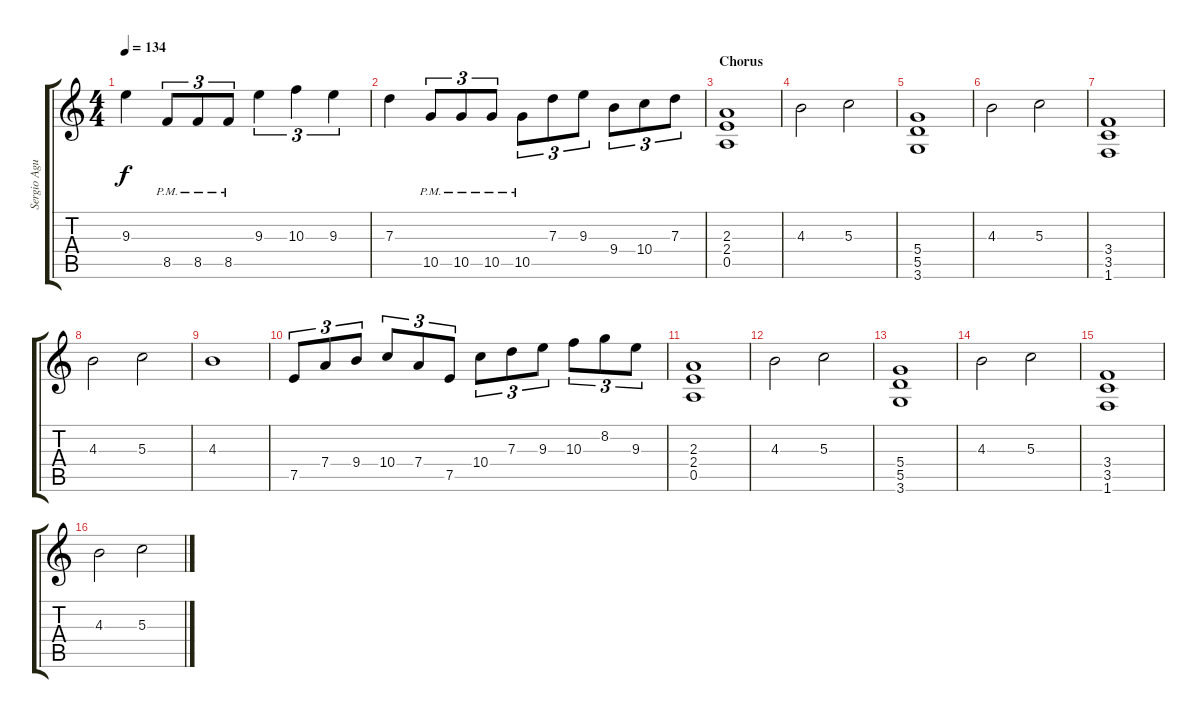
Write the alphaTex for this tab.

\track ("Sergio Aguilar" "Sergio Agu") {instrument distortionguitar}
\staff {score tabs}
\tuning (E4 B3 G3 D3 A2 E2) {hide}
\ts (4 4)
\tempo 134
\clef g2
\ks c
9.3.4{dy f} 8.5{pm}.8{tu (3 2)} 8.5{pm}.8{tu (3 2)} 8.5{pm}.8{tu (3 2)} 9.3.4{tu (3 2)} 10.3.4{tu (3 2)} 9.3.4{tu (3 2)} |
7.3.4 10.5{pm}.8{tu (3 2)} 10.5{pm}.8{tu (3 2)} 10.5{pm}.8{tu (3 2)} 10.5{pm}.8{tu (3 2)} 7.3.8{tu (3 2)} 9.3.8{tu (3 2)} 9.4.8{tu (3 2)} 10.4.8{tu (3 2)} 7.3.8{tu (3 2)} |
\section ("" "Chorus")
(2.3 2.4 0.5).1 |
4.3.2 5.3.2 |
(5.4 5.5 3.6).1 |
4.3.2 5.3.2 |
(3.4 3.5 1.6).1 |
4.3.2 5.3.2 |
4.3.1 |
7.5.8{tu (3 2)} 7.4.8{tu (3 2)} 9.4.8{tu (3 2)} 10.4.8{tu (3 2)} 7.4.8{tu (3 2)} 7.5.8{tu (3 2)} 10.4.8{tu (3 2)} 7.3.8{tu (3 2)} 9.3.8{tu (3 2)} 10.3.8{tu (3 2)} 8.2.8{tu (3 2)} 9.3.8{tu (3 2)} |
(2.3 2.4 0.5).1 |
4.3.2 5.3.2 |
(5.4 5.5 3.6).1 |
4.3.2 5.3.2 |
(3.4 3.5 1.6).1 |
4.3.2 5.3.2
